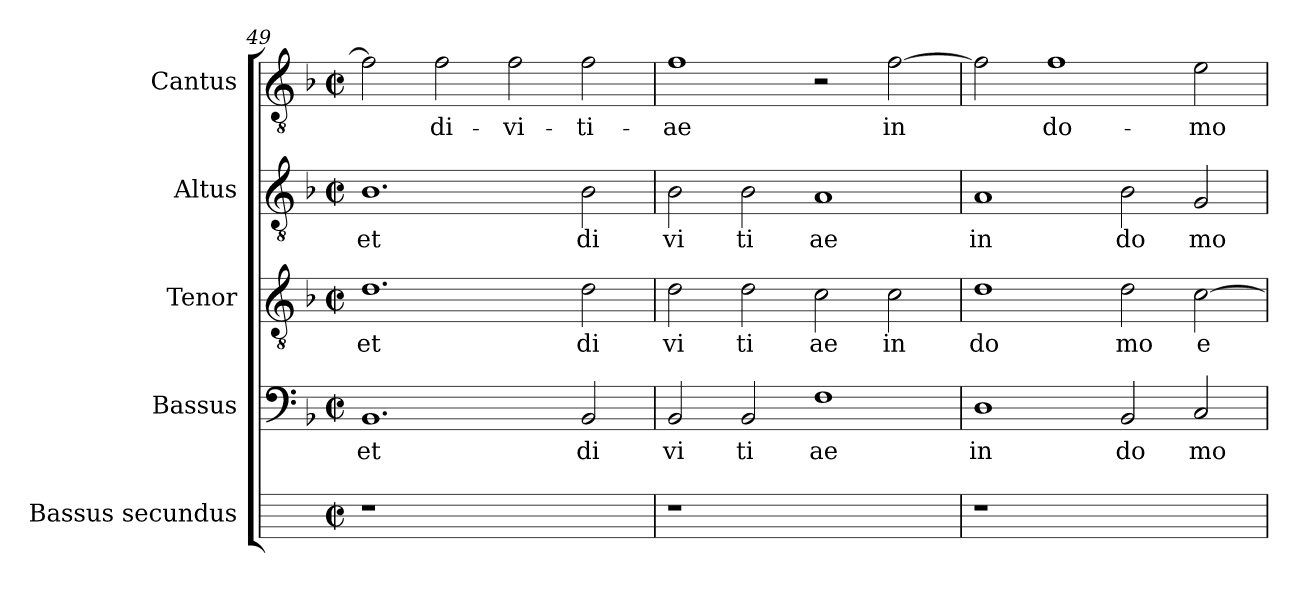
**kern	**kern	**text	**kern	**text	**kern	**text	**kern	**text
*part5	*part4	*part4	*part3	*part3	*part2	*part2	*part1	*part1
*staff5	*staff4	*staff4	*staff3	*staff3	*staff2	*staff2	*staff1	*staff1
*I"Bassus  secundus	*I"Bassus	*	*I"Tenor	*	*I"Altus	*	*I"Cantus	*
*	*I'B	*	*I'T	*	*I'A	*	*I'C	*
*	*clefF4	*	*clefGv2	*	*clefGv2	*	*clefGv2	*
*k[]	*k[b-]	*	*k[b-]	*	*k[b-]	*	*k[b-]	*
*C:	*F:	*	*F:	*	*F:	*	*F:	*
*M2/2	*M2/2	*	*M2/2	*	*M2/2	*	*M2/2	*
*met(c|)	*met(c|)	*	*met(c|)	*	*met(c|)	*	*met(c|)	*
=49	=49	=49	=49	=49	=49	=49	=49	=49
!	!	!LO:LY:b:cj	!	!LO:LY:b:cj	!	!LO:LY:b:cj	!	!LO:LY:b:cj
1r	1.BB-	et	1.d	et	1.B-	et	2f\]	.
!	!	!	!	!	!	!	!	!LO:LY:b:cj
.	.	.	.	.	.	.	2f\	di-
!	!	!	!	!	!	!	!	!LO:LY:b:cj
1ryy	.	.	.	.	.	.	2f\	-vi-
!	!	!LO:LY:b:cj	!	!LO:LY:b:cj	!	!LO:LY:b:cj	!	!LO:LY:b:cj
.	2BB-/	di	2d\	di	2B-\	di	2f\	-ti-
=50	=50	=50	=50	=50	=50	=50	=50	=50
!	!	!LO:LY:b:cj	!	!LO:LY:b:cj	!	!LO:LY:b:cj	!	!LO:LY:b:cj
1r	2BB-/	vi	2d\	vi	2B-\	vi	1f	-ae
!	!	!LO:LY:b:cj	!	!LO:LY:b:cj	!	!LO:LY:b:cj	!	!
.	2BB-/	ti	2d\	ti	2B-\	ti	.	.
!	!	!LO:LY:b:cj	!	!LO:LY:b:cj	!	!LO:LY:b:cj	!	!
1ryy	1F	ae	2c\	ae	1A	ae	2r	.
!	!	!	!	!LO:LY:b:cj	!	!	!	!LO:LY:b:cj
.	.	.	2c\	in	.	.	[>2f\	in
=51	=51	=51	=51	=51	=51	=51	=51	=51
!	!	!LO:LY:b:cj	!	!LO:LY:b:cj	!	!LO:LY:b:cj	!	!LO:LY:b:cj
1r	1D	in	1d	do	1A	in	2f\]	.
!	!	!	!	!	!	!	!	!LO:LY:b:cj
.	.	.	.	.	.	.	1f	do-
!	!	!LO:LY:b:cj	!	!LO:LY:b:cj	!	!LO:LY:b:cj	!	!
1ryy	2BB-/	do	2d\	mo	2B-\	do	.	.
!	!	!LO:LY:b:cj	!	!LO:LY:b:cj	!	!LO:LY:b:cj	!	!LO:LY:b:cj
.	2C/	mo	[<2c\	e	2G/	mo	2e\	-mo
=	=	=	=	=	=	=	=	=
*-	*-	*-	*-	*-	*-	*-	*-	*-
